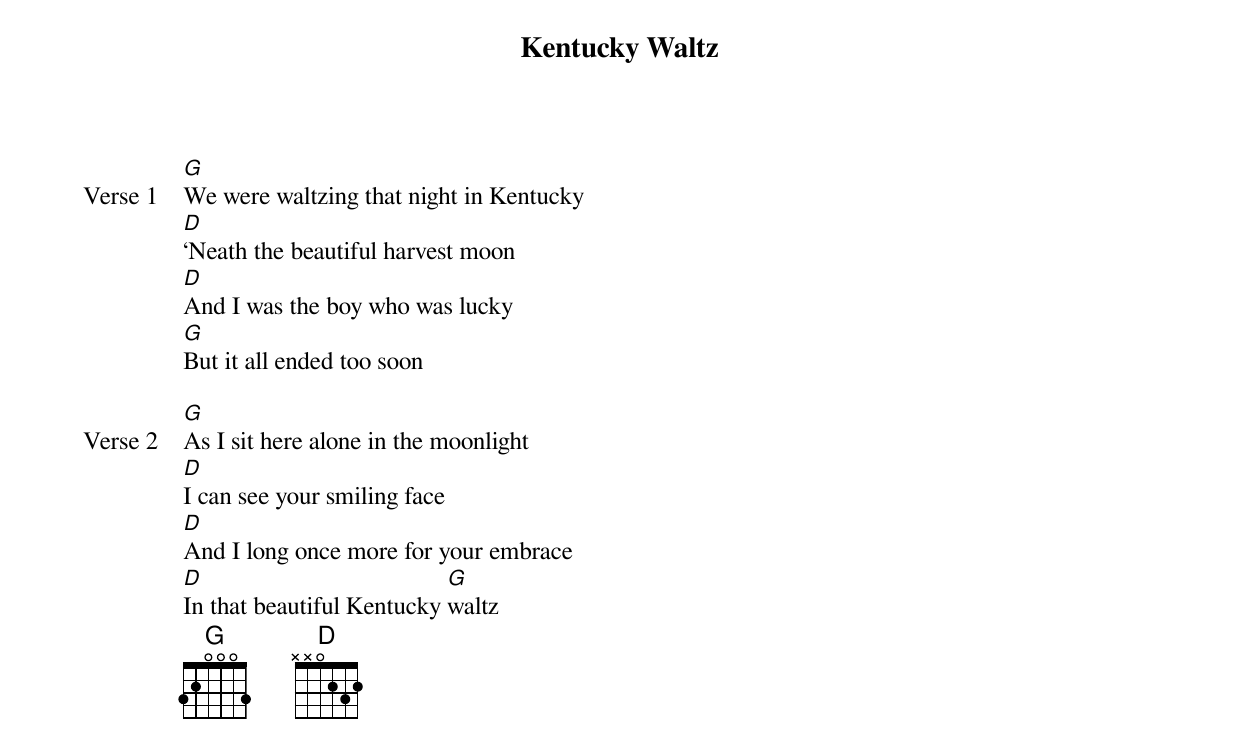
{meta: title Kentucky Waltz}
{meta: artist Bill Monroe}
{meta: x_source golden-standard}
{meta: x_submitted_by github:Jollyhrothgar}
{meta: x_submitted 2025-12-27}
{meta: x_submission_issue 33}
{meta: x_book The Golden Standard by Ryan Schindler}
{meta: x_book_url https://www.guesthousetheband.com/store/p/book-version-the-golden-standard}
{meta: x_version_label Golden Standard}
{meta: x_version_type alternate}
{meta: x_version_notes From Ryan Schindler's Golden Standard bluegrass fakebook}
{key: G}
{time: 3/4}

{start_of_verse: Verse 1}
[G]We were waltzing that night in Kentucky
[D]‘Neath the beautiful harvest moon
[D]And I was the boy who was lucky
[G]But it all ended too soon
{end_of_verse}

{start_of_verse: Verse 2}
[G]As I sit here alone in the moonlight
[D]I can see your smiling face
[D]And I long once more for your embrace
[D]In that beautiful Kentucky [G]waltz
{end_of_verse}
